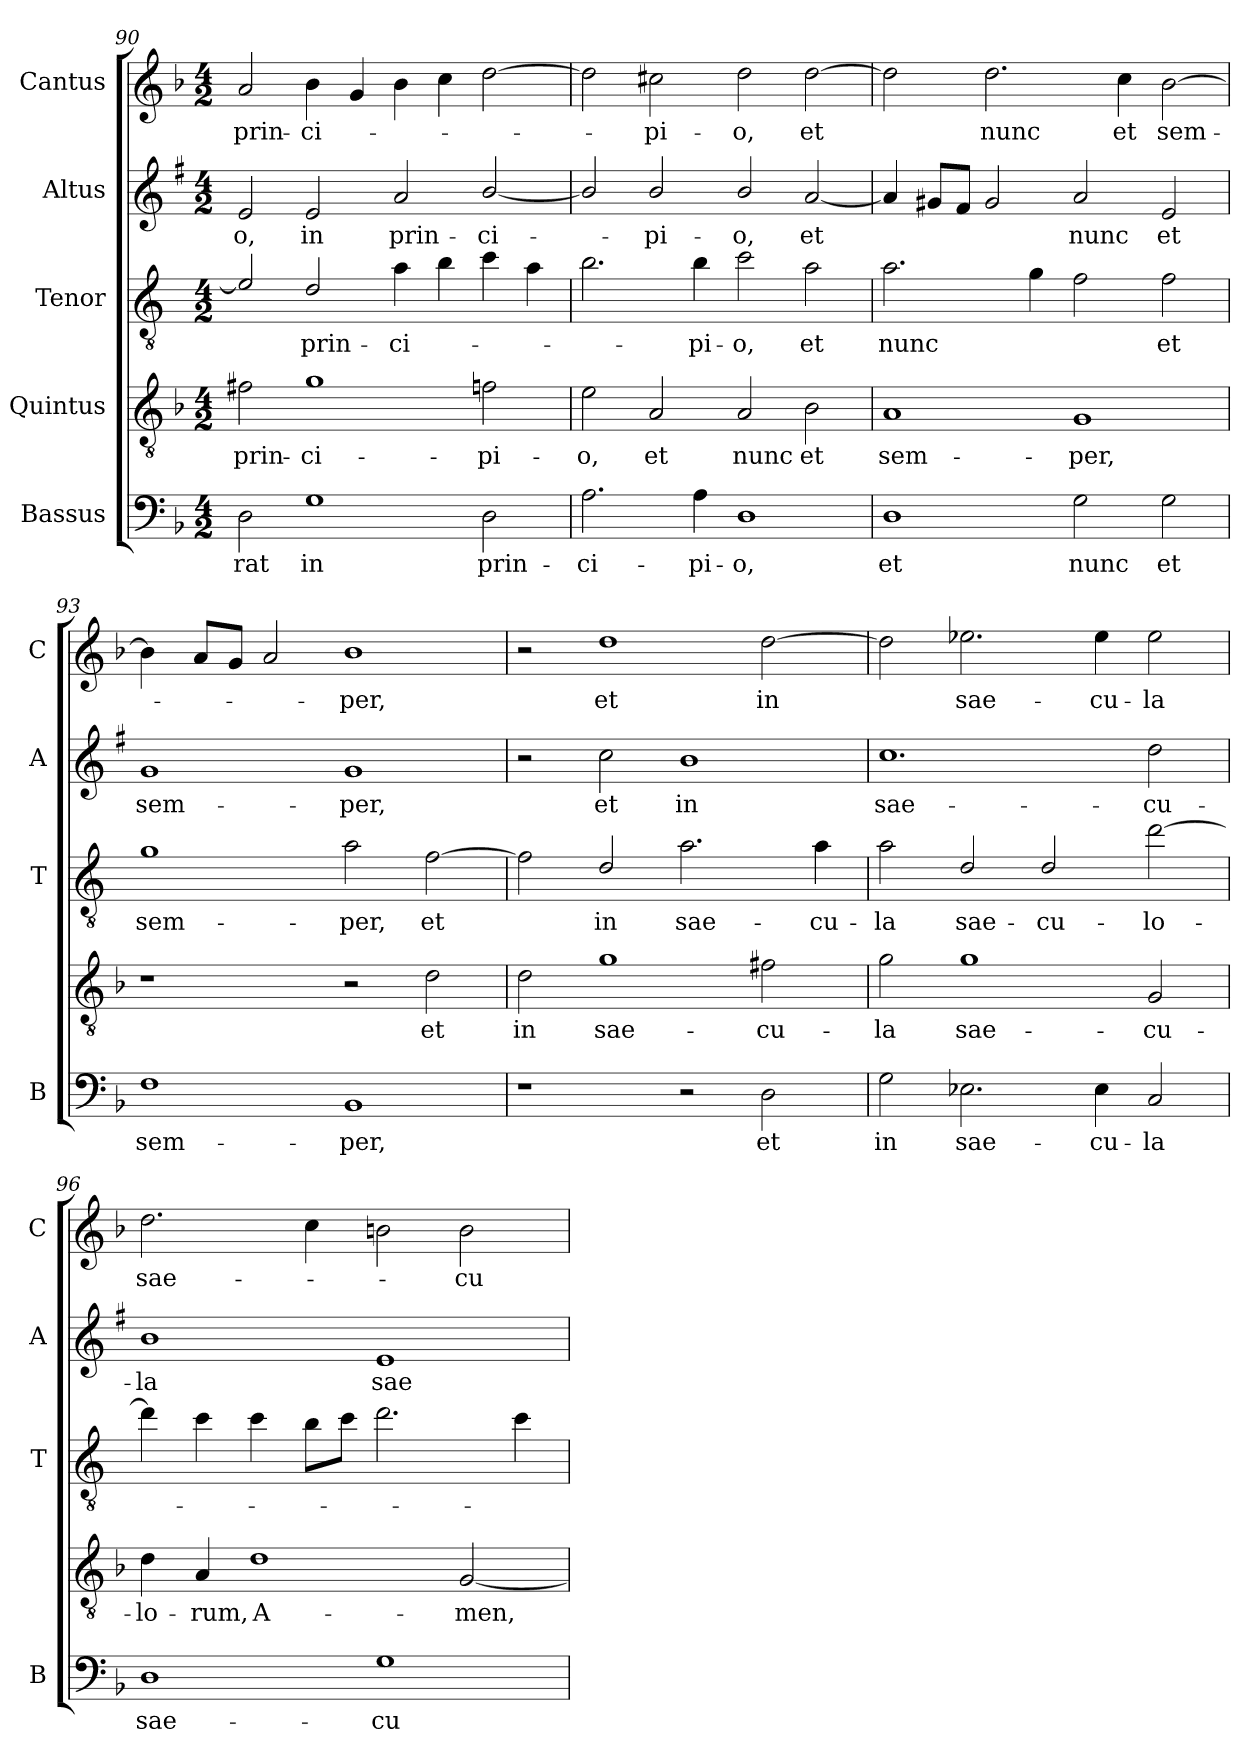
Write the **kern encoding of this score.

**kern	**text	**kern	**text	**kern	**text	**kern	**text	**kern	**text
*part5	*part5	*part4	*part4	*part3	*part3	*part2	*part2	*part1	*part1
*staff5	*staff5	*staff4	*staff4	*staff3	*staff3	*staff2	*staff2	*staff1	*staff1
*I"Bassus	*	*I"Quintus	*	*I"Tenor	*	*I"Altus	*	*I"Cantus	*
*I'B	*	*	*	*I'T	*	*I'A	*	*I'C	*
*clefF4	*	*clefGv2	*	*clefGv2	*	*clefG2	*	*clefG2	*
*	*	*	*	*ITrd4c7	*	*ITrd1c2	*	*	*
*k[b-]	*	*k[b-]	*	*k[b-]	*	*k[b-]	*	*k[b-]	*
*F:	*	*F:	*	*F:	*	*F:	*	*F:	*
*M4/2	*	*M4/2	*	*M4/2	*	*M4/2	*	*M4/2	*
=90	=90	=90	=90	=90	=90	=90	=90	=90	=90
!	!LO:LY:b	!	!LO:LY:b	!	!	!	!LO:LY:b	!	!LO:LY:b
2D\	-rat	2f#X\	prin-	2A/]	.	2d/	-o,	2a/	prin-
!	!LO:LY:b	!	!LO:LY:b	!	!LO:LY:b	!	!LO:LY:b	!	!LO:LY:b
1G	in	1g	-ci-	2G/	prin-	2d/	in	4b-\	-ci-
.	.	.	.	.	.	.	.	4g/	.
!	!	!	!	!	!LO:LY:b	!	!LO:LY:b	!	!
.	.	.	.	4d\	-ci-	2g/	prin-	4b-\	.
.	.	.	.	4e\	.	.	.	4cc\	.
!	!LO:LY:b	!	!LO:LY:b	!	!	!	!LO:LY:b	!	!
2D\	prin-	2fn\	-pi-	4f\	.	[2a/	-ci-	[2dd\	.
.	.	.	.	4d\	.	.	.	.	.
!!LO:LB:g=z
=91	=91	=91	=91	=91	=91	=91	=91	=91	=91
!	!LO:LY:b	!	!LO:LY:b	!	!	!	!	!	!
2.A\	-ci-	2e\	-o,	2.e\	.	2a/]	.	2dd\]	.
!	!	!	!LO:LY:b	!	!	!	!LO:LY:b	!	!LO:LY:b
.	.	2A/	et	.	.	2a/	-pi-	2cc#X\	-pi-
!	!LO:LY:b	!	!	!	!LO:LY:b	!	!	!	!
4A\	-pi-	.	.	4e\	-pi-	.	.	.	.
!	!LO:LY:b	!	!LO:LY:b	!	!LO:LY:b	!	!LO:LY:b	!	!LO:LY:b
1D	-o,	2A/	nunc	2f\	-o,	2a/	-o,	2dd\	-o,
!	!	!	!LO:LY:b	!	!LO:LY:b	!	!LO:LY:b	!	!LO:LY:b
.	.	2B-\	et	2d\	et	[2g/	et	[2dd\	et
=92	=92	=92	=92	=92	=92	=92	=92	=92	=92
!	!LO:LY:b	!	!LO:LY:b	!	!LO:LY:b	!	!	!	!
1D	et	1A	sem-	2.d\	nunc	4g/]	.	2dd\]	.
.	.	.	.	.	.	8f#X/L	.	.	.
.	.	.	.	.	.	8e/J	.	.	.
!	!	!	!	!	!	!	!	!	!LO:LY:b
.	.	.	.	.	.	2f#/	.	2.dd\	nunc
.	.	.	.	4c\	.	.	.	.	.
!	!LO:LY:b	!	!LO:LY:b	!	!	!	!LO:LY:b	!	!
2G\	nunc	1G	-per,	2B-\	.	2g/	nunc	.	.
!	!	!	!	!	!	!	!	!	!LO:LY:b
.	.	.	.	.	.	.	.	4cc\	et
!	!LO:LY:b	!	!	!	!LO:LY:b	!	!LO:LY:b	!	!LO:LY:b
2G\	et	.	.	2B-\	et	2d/	et	[2b-\	sem-
=93	=93	=93	=93	=93	=93	=93	=93	=93	=93
!	!LO:LY:b	!	!	!	!LO:LY:b	!	!LO:LY:b	!	!
1F	sem-	1r	.	1c	sem-	1f	sem-	4b-\]	.
.	.	.	.	.	.	.	.	8a/L	.
.	.	.	.	.	.	.	.	8g/J	.
.	.	.	.	.	.	.	.	2a/	.
!	!LO:LY:b	!	!	!	!LO:LY:b	!	!LO:LY:b	!	!LO:LY:b
1BB-	-per,	2r	.	2d\	-per,	1f	-per,	1b-	-per,
!	!	!	!LO:LY:b	!	!LO:LY:b	!	!	!	!
.	.	2d\	et	[2B-\	et	.	.	.	.
=94	=94	=94	=94	=94	=94	=94	=94	=94	=94
!	!	!	!LO:LY:b	!	!	!	!	!	!
1r	.	2d\	in	2B-\]	.	2r	.	2r	.
!	!	!	!LO:LY:b	!	!LO:LY:b	!	!LO:LY:b	!	!LO:LY:b
.	.	1g	sae-	2G/	in	2b-\	et	1dd	et
!	!	!	!	!	!LO:LY:b	!	!LO:LY:b	!	!
2r	.	.	.	2.d\	sae-	1a	in	.	.
!	!LO:LY:b	!	!LO:LY:b	!	!	!	!	!	!LO:LY:b
2D\	et	2f#X\	-cu-	.	.	.	.	[2dd\	in
!	!	!	!	!	!LO:LY:b	!	!	!	!
.	.	.	.	4d\	-cu-	.	.	.	.
=95	=95	=95	=95	=95	=95	=95	=95	=95	=95
!	!LO:LY:b	!	!LO:LY:b	!	!LO:LY:b	!	!LO:LY:b	!	!
2G\	in	2g\	-la	2d\	-la	1.b-	sae-	2dd\]	.
!	!LO:LY:b	!	!LO:LY:b	!	!LO:LY:b	!	!	!	!LO:LY:b
2.E-X\	sae-	1g	sae-	2G/	sae-	.	.	2.ee-X\	sae-
!	!	!	!	!	!LO:LY:b	!	!	!	!
.	.	.	.	2G/	-cu-	.	.	.	.
!	!LO:LY:b	!	!	!	!	!	!	!	!LO:LY:b
4E-\	-cu-	.	.	.	.	.	.	4ee-\	-cu-
!	!LO:LY:b	!	!LO:LY:b	!	!LO:LY:b	!	!LO:LY:b	!	!LO:LY:b
2C/	-la	2G/	-cu-	[2g\	-lo-	2cc\	-cu-	2ee-\	-la
!!LO:LB:g=z
=96	=96	=96	=96	=96	=96	=96	=96	=96	=96
!	!LO:LY:b	!	!LO:LY:b	!	!	!	!LO:LY:b	!	!LO:LY:b
1D	sae-	4d\	-lo-	4g\]	.	1a	-la	2.dd\	sae-
!	!	!	!LO:LY:b	!	!	!	!	!	!
.	.	4A/	-rum,	4f\	.	.	.	.	.
!	!	!	!LO:LY:b	!	!	!	!	!	!
.	.	1d	A-	4f\	.	.	.	.	.
.	.	.	.	8e\L	.	.	.	4cc\	.
.	.	.	.	8f\J	.	.	.	.	.
!	!LO:LY:b	!	!	!	!	!	!LO:LY:b	!	!
1G	-cu-	.	.	2.g\	.	1d	sae-	2bn\	.
!	!	!	!LO:LY:b	!	!	!	!	!	!LO:LY:b
.	.	[2G/	-men,	.	.	.	.	2b\	-cu-
.	.	.	.	4f\	.	.	.	.	.
=	=	=	=	=	=	=	=	=	=
*-	*-	*-	*-	*-	*-	*-	*-	*-	*-
